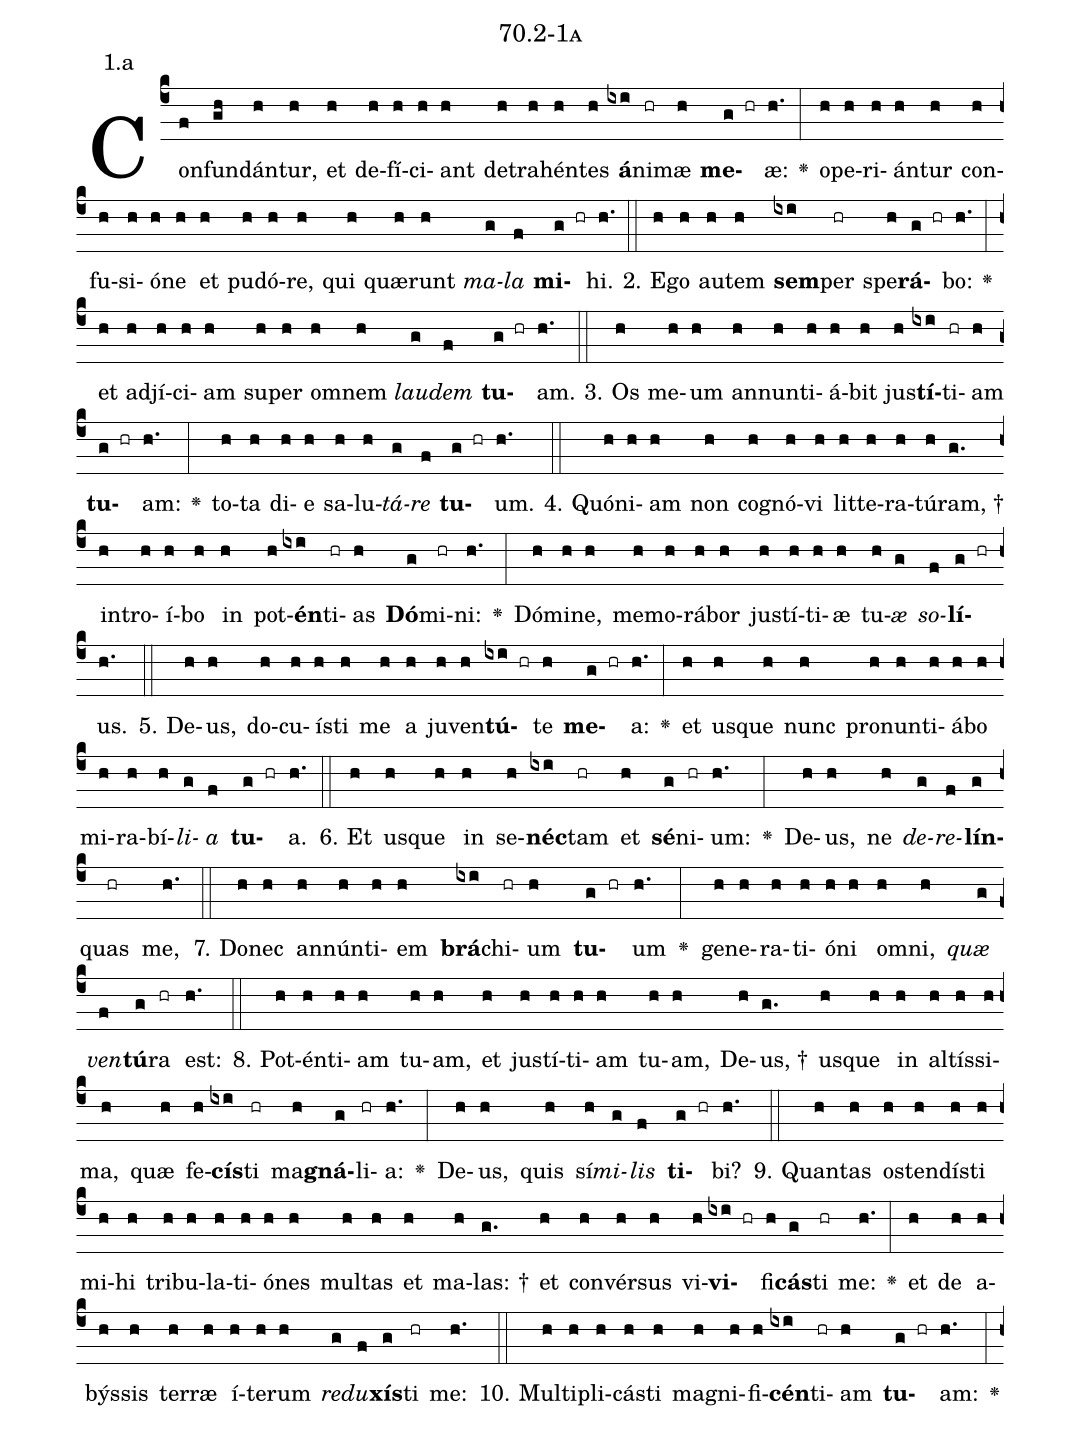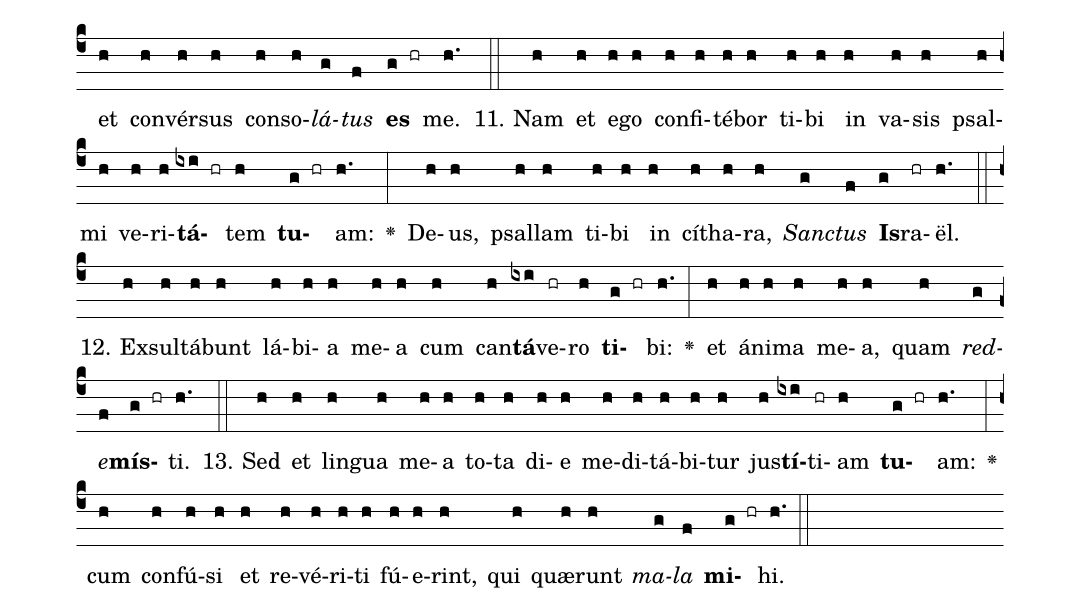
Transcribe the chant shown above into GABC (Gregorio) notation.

name: 70.2-1a;
annotation: 1.a;
%%
(c4)Con(f)fun(gh)dán(h)tur,(h) et(h) de(h)fí(h)ci(h)ant(h) de(h)tra(h)hén(h)tes(h) <b>á</b>(ixi)ni(hr)mæ(h) <b>me</b>(g hr)æ:(h.) <v>\greheightstar</v>(:) o(h)pe(h)ri(h)án(h)tur(h) con(h)fu(h)si(h)ó(h)ne(h) et(h) pu(h)dó(h)re,(h) qui(h) quæ(h)runt(h) <i>ma</i>(g)<i>la</i>(f) <b>mi</b>(g hr)hi.(h.) (::)
2. E(h)go(h) au(h)tem(h) <b>sem</b>(ixi)per(hr) spe(h)<b>rá</b>(g hr)bo:(h.) <v>\greheightstar</v>(:) et(h) ad(h)jí(h)ci(h)am(h) su(h)per(h) om(h)nem(h) <i>lau</i>(g)<i>dem</i>(f) <b>tu</b>(g hr)am.(h.) (::)
3. Os(h) me(h)um(h) an(h)nun(h)ti(h)á(h)bit(h) jus(h)<b>tí</b>(ixi)ti(hr)am(h) <b>tu</b>(g hr)am:(h.) <v>\greheightstar</v>(:) to(h)ta(h) di(h)e(h) sa(h)lu(h)<i>tá</i>(g)<i>re</i>(f) <b>tu</b>(g hr)um.(h.) (::)
4. Quón(h)i(h)am(h) non(h) co(h)gnó(h)vi(h) lit(h)te(h)ra(h)tú(h)ram, †(g.) in(h)tro(h)í(h)bo(h) in(h) pot(h)<b>én</b>(ixi)ti(hr)as(h) <b>Dó</b>(g)mi(hr)ni:(h.) <v>\greheightstar</v>(:) Dó(h)mi(h)ne,(h) me(h)mo(h)rá(h)bor(h) jus(h)tí(h)ti(h)æ(h) tu(h)<i>æ</i>(g) <i>so</i>(f)<b>lí</b>(g hr)us.(h.) (::)
5. De(h)us,(h) do(h)cu(h)ís(h)ti(h) me(h) a(h) ju(h)ven(h)<b>tú</b>(ixi hr)te(h) <b>me</b>(g hr)a:(h.) <v>\greheightstar</v>(:) et(h) us(h)que(h) nunc(h) pro(h)nun(h)ti(h)á(h)bo(h) mi(h)ra(h)bí(h)<i>li</i>(g)<i>a</i>(f) <b>tu</b>(g hr)a.(h.) (::)
6. Et(h) us(h)que(h) in(h) se(h)<b>néc</b>(ixi)tam(hr) et(h) <b>sé</b>(g)ni(hr)um:(h.) <v>\greheightstar</v>(:) De(h)us,(h) ne(h) <i>de</i>(g)<i>re</i>(f)<b>lín</b>(g)quas(hr) me,(h.) (::)
7. Do(h)nec(h) an(h)nún(h)ti(h)em(h) <b>brá</b>(ixi)chi(hr)um(h) <b>tu</b>(g hr)um(h.) <v>\greheightstar</v>(:) ge(h)ne(h)ra(h)ti(h)ó(h)ni(h) om(h)ni,(h) <i>quæ</i>(g) <i>ven</i>(f)<b>tú</b>(g)ra(hr) est:(h.) (::)
8. Pot(h)én(h)ti(h)am(h) tu(h)am,(h) et(h) jus(h)tí(h)ti(h)am(h) tu(h)am,(h) De(h)us, †(g.) us(h)que(h) in(h) al(h)tís(h)si(h)ma,(h) quæ(h) fe(h)<b>cís</b>(ixi)ti(hr) ma(h)<b>gná</b>(g)li(hr)a:(h.) <v>\greheightstar</v>(:) De(h)us,(h) quis(h) sí(h)<i>mi</i>(g)<i>lis</i>(f) <b>ti</b>(g hr)bi?(h.) (::)
9. Quan(h)tas(h) os(h)ten(h)dís(h)ti(h) mi(h)hi(h) tri(h)bu(h)la(h)ti(h)ó(h)nes(h) mul(h)tas(h) et(h) ma(h)las: †(g.) et(h) con(h)vér(h)sus(h) vi(h)<b>vi</b>(ixi hr)fi(h)<b>cás</b>(g)ti(hr) me:(h.) <v>\greheightstar</v>(:) et(h) de(h) a(h)býs(h)sis(h) ter(h)ræ(h) í(h)te(h)rum(h) <i>re</i>(g)<i>du</i>(f)<b>xís</b>(g)ti(hr) me:(h.) (::)
10. Mul(h)ti(h)pli(h)cás(h)ti(h) ma(h)gni(h)fi(h)<b>cén</b>(ixi)ti(hr)am(h) <b>tu</b>(g hr)am:(h.) <v>\greheightstar</v>(:) et(h) con(h)vér(h)sus(h) con(h)so(h)<i>lá</i>(g)<i>tus</i>(f) <b>es</b>(g hr) me.(h.) (::)
11. Nam(h) et(h) e(h)go(h) con(h)fi(h)té(h)bor(h) ti(h)bi(h) in(h) va(h)sis(h) psal(h)mi(h) ve(h)ri(h)<b>tá</b>(ixi hr)tem(h) <b>tu</b>(g hr)am:(h.) <v>\greheightstar</v>(:) De(h)us,(h) psal(h)lam(h) ti(h)bi(h) in(h) cí(h)tha(h)ra,(h) <i>Sanc</i>(g)<i>tus</i>(f) <b>Is</b>(g)ra(hr)ël.(h.) (::)
12. Ex(h)sul(h)tá(h)bunt(h) lá(h)bi(h)a(h) me(h)a(h) cum(h) can(h)<b>tá</b>(ixi)ve(hr)ro(h) <b>ti</b>(g hr)bi:(h.) <v>\greheightstar</v>(:) et(h) á(h)ni(h)ma(h) me(h)a,(h) quam(h) <i>red</i>(g)<i>e</i>(f)<b>mís</b>(g hr)ti.(h.) (::)
13. Sed(h) et(h) lin(h)gua(h) me(h)a(h) to(h)ta(h) di(h)e(h) me(h)di(h)tá(h)bi(h)tur(h) jus(h)<b>tí</b>(ixi)ti(hr)am(h) <b>tu</b>(g hr)am:(h.) <v>\greheightstar</v>(:) cum(h) con(h)fú(h)si(h) et(h) re(h)vé(h)ri(h)ti(h) fú(h)e(h)rint,(h) qui(h) quæ(h)runt(h) <i>ma</i>(g)<i>la</i>(f) <b>mi</b>(g hr)hi.(h.) (::)
